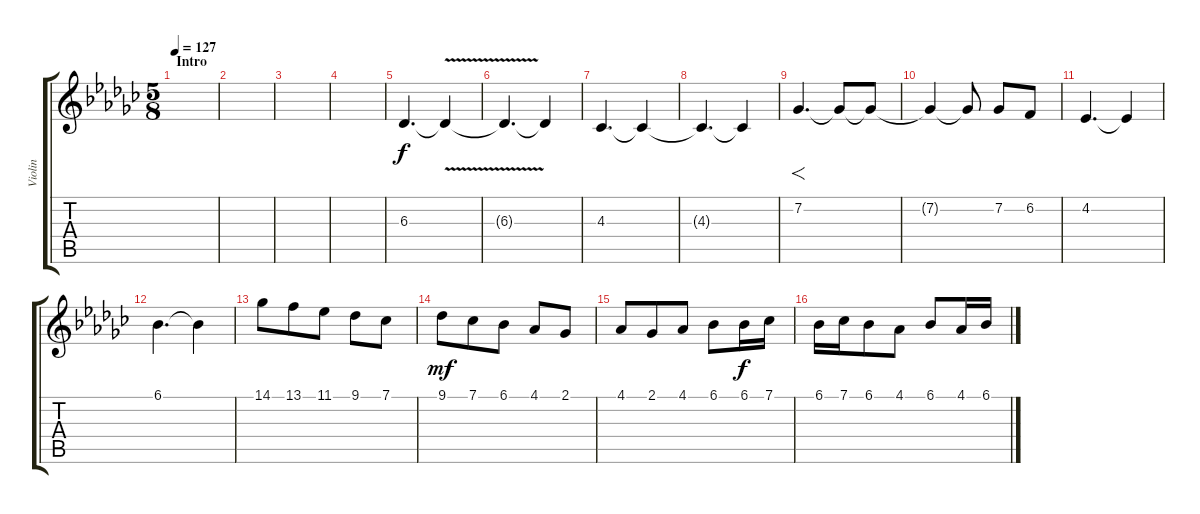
\track ("Violin" "Violin") {instrument violin}
\staff {score tabs}
\tuning (E4 B3 G3 D3 A2 E2) {hide}
\ts (5 8)
\section ("" "Intro")
\tempo 127
\clef g2
\ks ebminor
|
|
|
|
6.3.4{d volume 10} 6.3{v t}.4 |
6.3{t}.4{d} 6.3{t}.4 |
4.3.4{d} 4.3{t}.4 |
4.3{t}.4{d} 4.3{t}.4 |
7.2.4{f d} 7.2{t}.8 7.2{t}.8 |
7.2{t}.4 7.2{t}.8 7.2.8 6.2.8 |
4.2.4{d} 4.2{t}.4 |
6.1.4{d} 6.1{t}.4 |
14.1.8 13.1.8 11.1.8 9.1.8 7.1.8 |
9.1.8{dy mf} 7.1.8 6.1.8 4.1.8 2.1.8 |
4.1.8 2.1.8 4.1.8 6.1.8 6.1.16{dy f} 7.1.16 |
6.1.16 7.1.16 6.1.8 4.1.8 6.1.8 4.1.16 6.1.16
